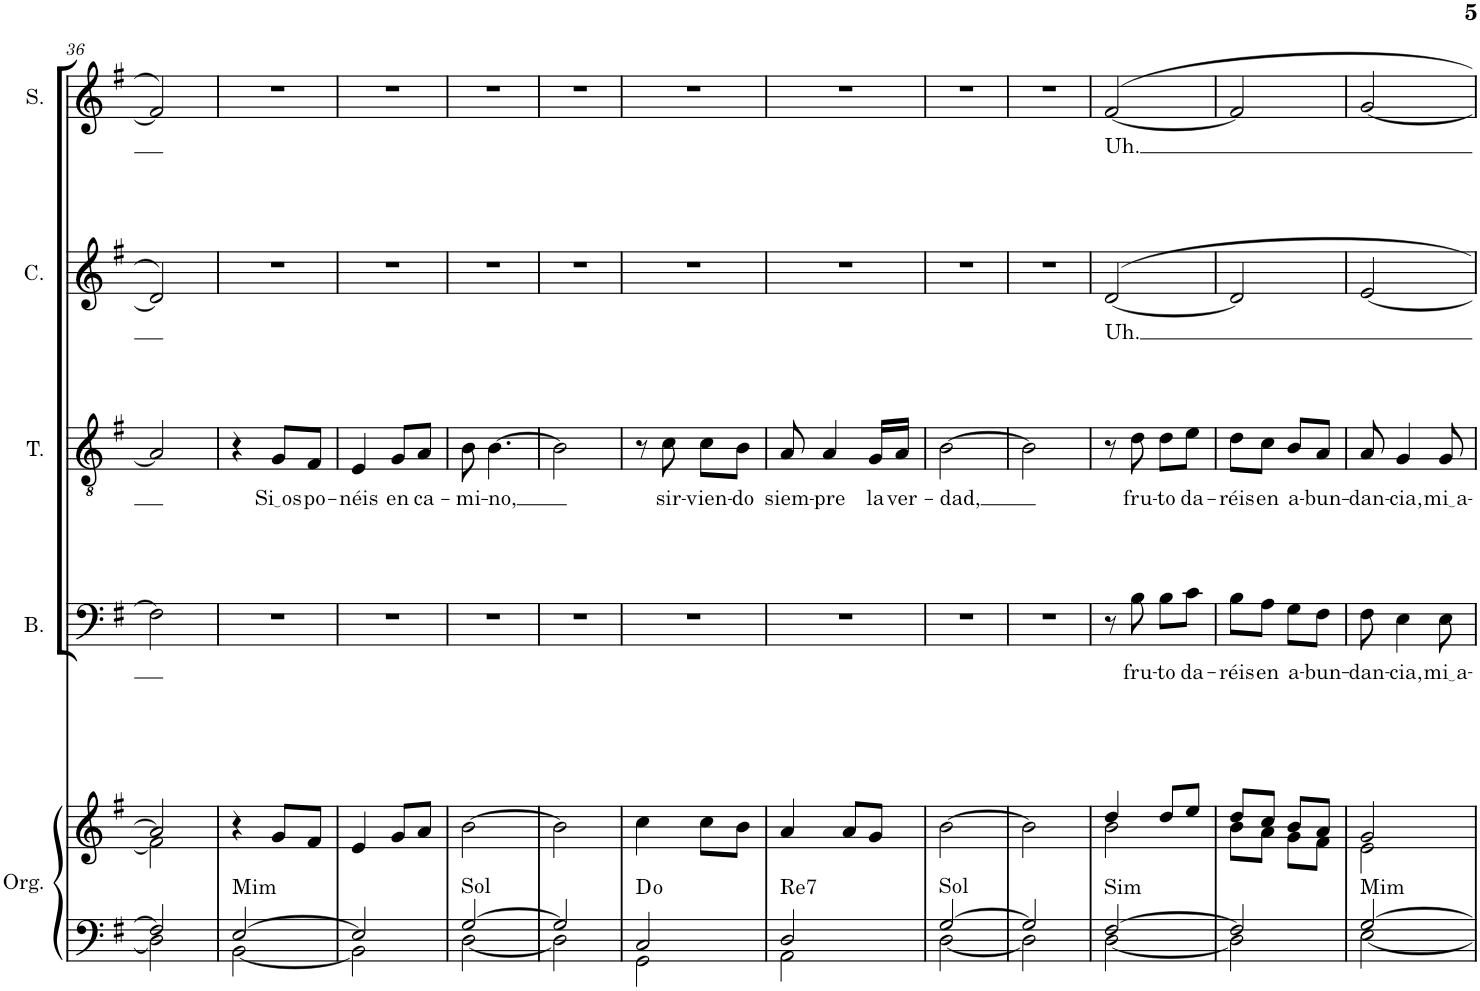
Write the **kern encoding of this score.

**kern	**kern	**harte	**kern	**text	**kern	**text	**kern	**text	**kern	**text
*part5	*part5	*part5	*part4	*part4	*part3	*part3	*part2	*part2	*part1	*part1
*staff6	*staff5	*	*staff4	*staff4	*staff3	*staff3	*staff2	*staff2	*staff1	*staff1
*I"Órgano	*	*	*I"Bajo	*	*I"Tenor	*	*I"Contralto	*	*I"Soprano	*
*	*	*	*I'B.	*	*I'T.	*	*I'C.	*	*I'S.	*
!!LO:PB:g=z
*clefF4	*clefG2	*	*clefF4	*	*clefGv2	*	*clefG2	*	*clefG2	*
*k[f#]	*k[f#]	*	*k[f#]	*	*k[f#]	*	*k[f#]	*	*k[f#]	*
*M2/4	*M2/4	*	*M2/4	*	*M2/4	*	*M2/4	*	*M2/4	*
=36	=36	=36	=36	=36	=36	=36	=36	=36	=36	=36
*^	*^	*	*	*	*	*	*	*	*	*
2F#/]	2D\]	2a/]	2f#\]	.	2F#\]	.	2A/]	.	2d/]	.	2f#/]	.
=37	=37	=37	=37	=37	=37	=37	=37	=37	=37	=37	=37	=37
!	!	!	!	!LO:H:kt=Mim	!	!	!	!	!	!	!	!
*	*	*v	*v	*	*	*	*	*	*	*	*	*
[2E/	[2BB\	4r	N	2r	.	4r	.	2r	.	2r	.
!	!	!	!	!	!	!	!LO:LY:b	!	!	!	!
.	.	8g/L	.	.	.	8G/L	Si os	.	.	.	.
!	!	!	!	!	!	!	!LO:LY:b	!	!	!	!
.	.	8f#/J	.	.	.	8F#/J	po-	.	.	.	.
=38	=38	=38	=38	=38	=38	=38	=38	=38	=38	=38	=38
!	!	!	!	!	!	!	!LO:LY:b	!	!	!	!
2E/]	2BB\]	4e/	.	2r	.	4E/	-néis	2r	.	2r	.
!	!	!	!	!	!	!	!LO:LY:b	!	!	!	!
.	.	8g/L	.	.	.	8G/L	en	.	.	.	.
!	!	!	!	!	!	!	!LO:LY:b	!	!	!	!
.	.	8a/J	.	.	.	8A/J	ca-	.	.	.	.
=39	=39	=39	=39	=39	=39	=39	=39	=39	=39	=39	=39
!	!	!	!LO:H:kt=Sol	!	!	!	!LO:LY:b	!	!	!	!
[2G/	[2D\	[2b\	N	2r	.	8B\	-mi-	2r	.	2r	.
!	!	!	!	!	!	!	!LO:LY:b	!	!	!	!
.	.	.	.	.	.	[4.B\	-no,	.	.	.	.
=40	=40	=40	=40	=40	=40	=40	=40	=40	=40	=40	=40
2G/]	2D\]	2b\]	.	2r	.	2B\]	.	2r	.	2r	.
=41	=41	=41	=41	=41	=41	=41	=41	=41	=41	=41	=41
2C/	2GG\	4cc\	D:dim	2r	.	8r	.	2r	.	2r	.
!	!	!	!	!	!	!	!LO:LY:b	!	!	!	!
.	.	.	.	.	.	8c\	sir-	.	.	.	.
!	!	!	!	!	!	!	!LO:LY:b	!	!	!	!
.	.	8cc\L	.	.	.	8c\L	-vien-	.	.	.	.
!	!	!	!	!	!	!	!LO:LY:b	!	!	!	!
.	.	8b\J	.	.	.	8B\J	-do	.	.	.	.
=42	=42	=42	=42	=42	=42	=42	=42	=42	=42	=42	=42
!	!	!	!LO:H:kt=Re7	!	!	!	!LO:LY:b	!	!	!	!
2D/	2AA\	4a/	N	2r	.	8A/	siem-	2r	.	2r	.
!	!	!	!	!	!	!	!LO:LY:b	!	!	!	!
.	.	.	.	.	.	4A/	-pre	.	.	.	.
.	.	8a/L	.	.	.	.	.	.	.	.	.
!	!	!	!	!	!	!	!LO:LY:b	!	!	!	!
.	.	8g/J	.	.	.	16G/LL	la	.	.	.	.
!	!	!	!	!	!	!	!LO:LY:b	!	!	!	!
.	.	.	.	.	.	16A/JJ	ver-	.	.	.	.
=43	=43	=43	=43	=43	=43	=43	=43	=43	=43	=43	=43
!	!	!	!LO:H:kt=Sol	!	!	!	!LO:LY:b	!	!	!	!
[2G/	[2D\	[2b\	N	2r	.	[2B\	-dad,	2r	.	2r	.
=44	=44	=44	=44	=44	=44	=44	=44	=44	=44	=44	=44
2G/]	2D\]	2b\]	.	2r	.	2B\]	.	2r	.	2r	.
=45	=45	=45	=45	=45	=45	=45	=45	=45	=45	=45	=45
*	*	*^	*	*	*	*	*	*	*	*	*
!	!	!	!	!LO:H:kt=Sim	!	!	!	!	!	!LO:LY:b	!	!LO:LY:b
[2F#/	[2D\	4dd/	2b\	N	8r	.	8r	.	[2d/	Uh.	[2f#/	Uh.
!	!	!	!	!	!	!LO:LY:b	!	!LO:LY:b	!	!	!	!
.	.	.	.	.	8B\	fru-	8d\	fru-	.	.	.	.
!	!	!	!	!	!	!LO:LY:b	!	!LO:LY:b	!	!	!	!
.	.	8dd/L	.	.	8B\L	-to	8d\L	-to	.	.	.	.
!	!	!	!	!	!	!LO:LY:b	!	!LO:LY:b	!	!	!	!
.	.	8ee/J	.	.	8c\J	da-	8e\J	da-	.	.	.	.
=46	=46	=46	=46	=46	=46	=46	=46	=46	=46	=46	=46	=46
!	!	!	!	!	!	!LO:LY:b	!	!LO:LY:b	!	!	!	!
2F#/]	2D\]	8dd/L	8b\L	.	8B\L	-réis	8d\L	-réis	2d/]	.	2f#/]	.
!	!	!	!	!	!	!LO:LY:b	!	!LO:LY:b	!	!	!	!
.	.	8cc/J	8a\J	.	8A\J	en	8c\J	en	.	.	.	.
!	!	!	!	!	!	!LO:LY:b	!	!LO:LY:b	!	!	!	!
.	.	8b/L	8g\L	.	8G\L	a-	8B/L	a-	.	.	.	.
!	!	!	!	!	!	!LO:LY:b	!	!LO:LY:b	!	!	!	!
.	.	8a/J	8f#\J	.	8F#\J	-bun-	8A/J	-bun-	.	.	.	.
=47	=47	=47	=47	=47	=47	=47	=47	=47	=47	=47	=47	=47
!	!	!	!	!LO:H:kt=Mim	!	!LO:LY:b	!	!LO:LY:b	!	!	!	!
[2G/	[2E\	2g/	2e\	N	8F#\	-dan-	8A/	-dan-	[2e/	.	[2g/	.
!	!	!	!	!	!	!LO:LY:b	!	!LO:LY:b	!	!	!	!
.	.	.	.	.	4E\	-cia,	4G/	-cia,	.	.	.	.
!	!	!	!	!	!	!LO:LY:b	!	!LO:LY:b	!	!	!	!
.	.	.	.	.	8E\	mi a	8G/	mi a	.	.	.	.
*v	*v	*	*	*	*	*	*	*	*	*	*	*
*	*v	*v	*	*	*	*	*	*	*	*	*
=	=	=	=	=	=	=	=	=	=	=
*-	*-	*-	*-	*-	*-	*-	*-	*-	*-	*-
